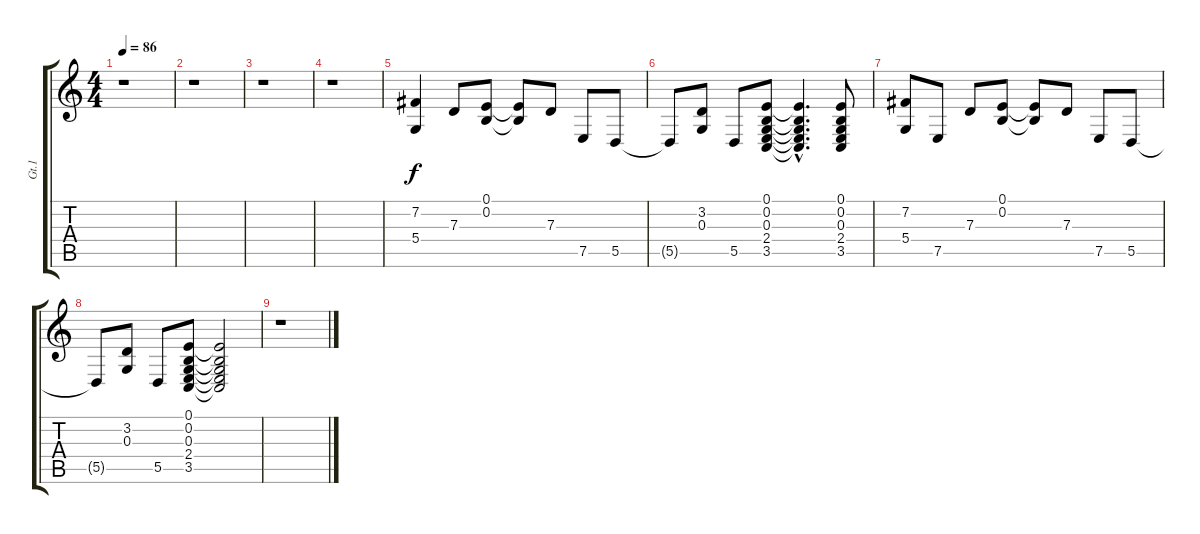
\track ("Gt.1" "Gt.1") {instrument electricgrandpiano}
\staff {score tabs}
\tuning (E4 B3 G3 D3 A2 E2) {hide}
\ts (4 4)
\tempo 86
\clef g2
\ks c
r.1{dy f} |
r.1 |
r.1 |
r.1 |
(7.2 5.4).4 7.3.8 (0.1 0.2).8 (0.1{t} 0.2{t}).8 7.3.8 7.5.8 5.5.8 |
5.5{t}.8 (3.2 0.3).8 5.5.8 (0.1 0.2 0.3 2.4 3.5).8 (0.1{hac t} 0.2{hac t} 0.3{hac t} 2.4{hac t} 3.5{hac t}).4{d} (0.1 0.2 0.3 2.4 3.5).8 |
(7.2 5.4).8 7.5.8 7.3.8 (0.1 0.2).8 (0.1{t} 0.2{t}).8 7.3.8 7.5.8 5.5.8 |
5.5{t}.8 (3.2 0.3).8 5.5.8 (0.1 0.2 0.3 2.4 3.5).8 (0.1{t} 0.2{t} 0.3{t} 2.4{t} 3.5{t}).2 |
r.1
